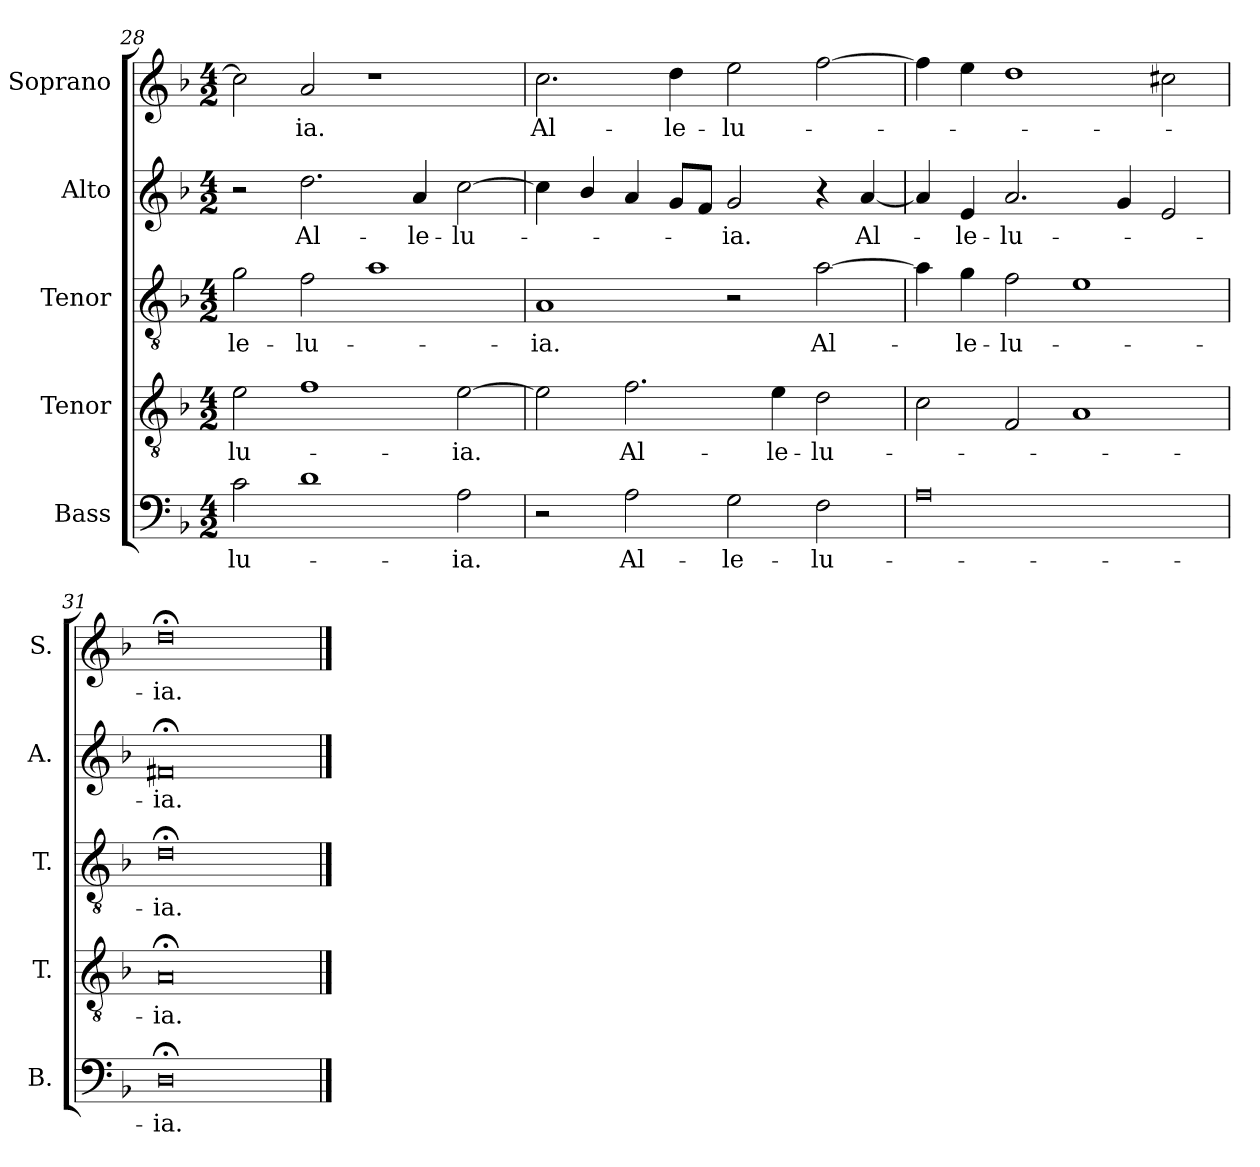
**kern	**text	**kern	**text	**kern	**text	**kern	**text	**kern	**text
*part5	*part5	*part4	*part4	*part3	*part3	*part2	*part2	*part1	*part1
*staff5	*staff5	*staff4	*staff4	*staff3	*staff3	*staff2	*staff2	*staff1	*staff1
*I"Bass	*	*I"Tenor	*	*I"Tenor	*	*I"Alto	*	*I"Soprano	*
*I'B.	*	*I'T.	*	*I'T.	*	*I'A.	*	*I'S.	*
*clefF4	*	*clefGv2	*	*clefGv2	*	*clefG2	*	*clefG2	*
*	*	*ITrd7c12	*	*ITrd7c12	*	*	*	*	*
*k[b-]	*	*k[b-]	*	*k[b-]	*	*k[b-]	*	*k[b-]	*
*F:	*	*F:	*	*F:	*	*F:	*	*F:	*
*M4/2	*	*M4/2	*	*M4/2	*	*M4/2	*	*M4/2	*
=28	=28	=28	=28	=28	=28	=28	=28	=28	=28
!	!LO:LY:b:color=#000000	!	!	!	!	!	!	!	!
!	!	!	!LO:LY:b:color=#000000	!	!	!	!	!	!
!	!	!	!	!	!LO:LY:b:color=#000000	!	!	!	!
2ci\	-lu-	2Ei\	-lu-	2Gi\	-le-	2r	.	2cci\]	.
!	!	!	!	!	!LO:LY:b:color=#000000	!	!	!	!
!	!	!	!	!	!	!	!LO:LY:b:color=#000000	!	!
!	!	!	!	!	!	!	!	!	!LO:LY:b:color=#000000
1di	.	1Fi	.	2Fi\	-lu-	2.ddi\	Al-	2ai/	-ia.
.	.	.	.	1Ai	.	.	.	1r	.
!	!	!	!	!	!	!	!LO:LY:b:color=#000000	!	!
.	.	.	.	.	.	4ai/	-le-	.	.
!	!LO:LY:b:color=#000000	!	!	!	!	!	!	!	!
!	!	!	!LO:LY:b:color=#000000	!	!	!	!	!	!
!	!	!	!	!	!	!	!LO:LY:b:color=#000000	!	!
2Ai\	-ia.	[2Ei\	-ia.	.	.	[2cci\	-lu-	.	.
=29	=29	=29	=29	=29	=29	=29	=29	=29	=29
!	!	!	!	!	!LO:LY:b:color=#000000	!	!	!	!
!	!	!	!	!	!	!	!	!	!LO:LY:b:color=#000000
2r	.	2Ei\]	.	1AAi	-ia.	4cci\]	.	2.cci\	Al-
.	.	.	.	.	.	4b-i/	.	.	.
!	!LO:LY:b:color=#000000	!	!	!	!	!	!	!	!
!	!	!	!LO:LY:b:color=#000000	!	!	!	!	!	!
2Ai\	Al-	2.Fi\	Al-	.	.	4ai/	.	.	.
!	!	!	!	!	!	!	!	!	!LO:LY:b:color=#000000
.	.	.	.	.	.	8gi/L	.	4ddi\	-le-
.	.	.	.	.	.	8fi/J	.	.	.
!	!LO:LY:b:color=#000000	!	!	!	!	!	!	!	!
!	!	!	!	!	!	!	!LO:LY:b:color=#000000	!	!
!	!	!	!	!	!	!	!	!	!LO:LY:b:color=#000000
2Gi\	-le-	.	.	2r	.	2gi/	-ia.	2eei\	-lu-
!	!	!	!LO:LY:b:color=#000000	!	!	!	!	!	!
.	.	4Ei\	-le-	.	.	.	.	.	.
!	!LO:LY:b:color=#000000	!	!	!	!	!	!	!	!
!	!	!	!LO:LY:b:color=#000000	!	!	!	!	!	!
!	!	!	!	!	!LO:LY:b:color=#000000	!	!	!	!
2Fi\	-lu-	2Di\	-lu-	[2Ai\	Al-	4r	.	[2ffi\	.
!	!	!	!	!	!	!	!LO:LY:b:color=#000000	!	!
.	.	.	.	.	.	[4ai/	Al-	.	.
=30	=30	=30	=30	=30	=30	=30	=30	=30	=30
0Ai	.	2Ci\	.	4Ai\]	.	4ai/]	.	4ffi\]	.
!	!	!	!	!	!LO:LY:b:color=#000000	!	!	!	!
!	!	!	!	!	!	!	!LO:LY:b:color=#000000	!	!
.	.	.	.	4Gi\	-le-	4ei/	-le-	4eei\	.
!	!	!	!	!	!LO:LY:b:color=#000000	!	!	!	!
!	!	!	!	!	!	!	!LO:LY:b:color=#000000	!	!
.	.	2FFi/	.	2Fi\	-lu-	2.ai/	-lu-	1ddi	.
.	.	1AAi	.	1Ei	.	.	.	.	.
.	.	.	.	.	.	4gi/	.	.	.
.	.	.	.	.	.	2ei/	.	2cc#Xi\	.
=31	=31	=31	=31	=31	=31	=31	=31	=31	=31
!	!LO:LY:b:color=#000000	!	!	!	!	!	!	!	!
!	!	!	!LO:LY:b:color=#000000	!	!	!	!	!	!
!	!	!	!	!	!LO:LY:b:color=#000000	!	!	!	!
!	!	!	!	!	!	!	!LO:LY:b:color=#000000	!	!
!	!	!	!	!	!	!	!	!	!LO:LY:b:color=#000000
0D;i	-ia.	0AA;i	-ia.	0D;i	-ia.	0f#X;i	-ia.	0dd;i	-ia.
==	==	==	==	==	==	==	==	==	==
*-	*-	*-	*-	*-	*-	*-	*-	*-	*-
